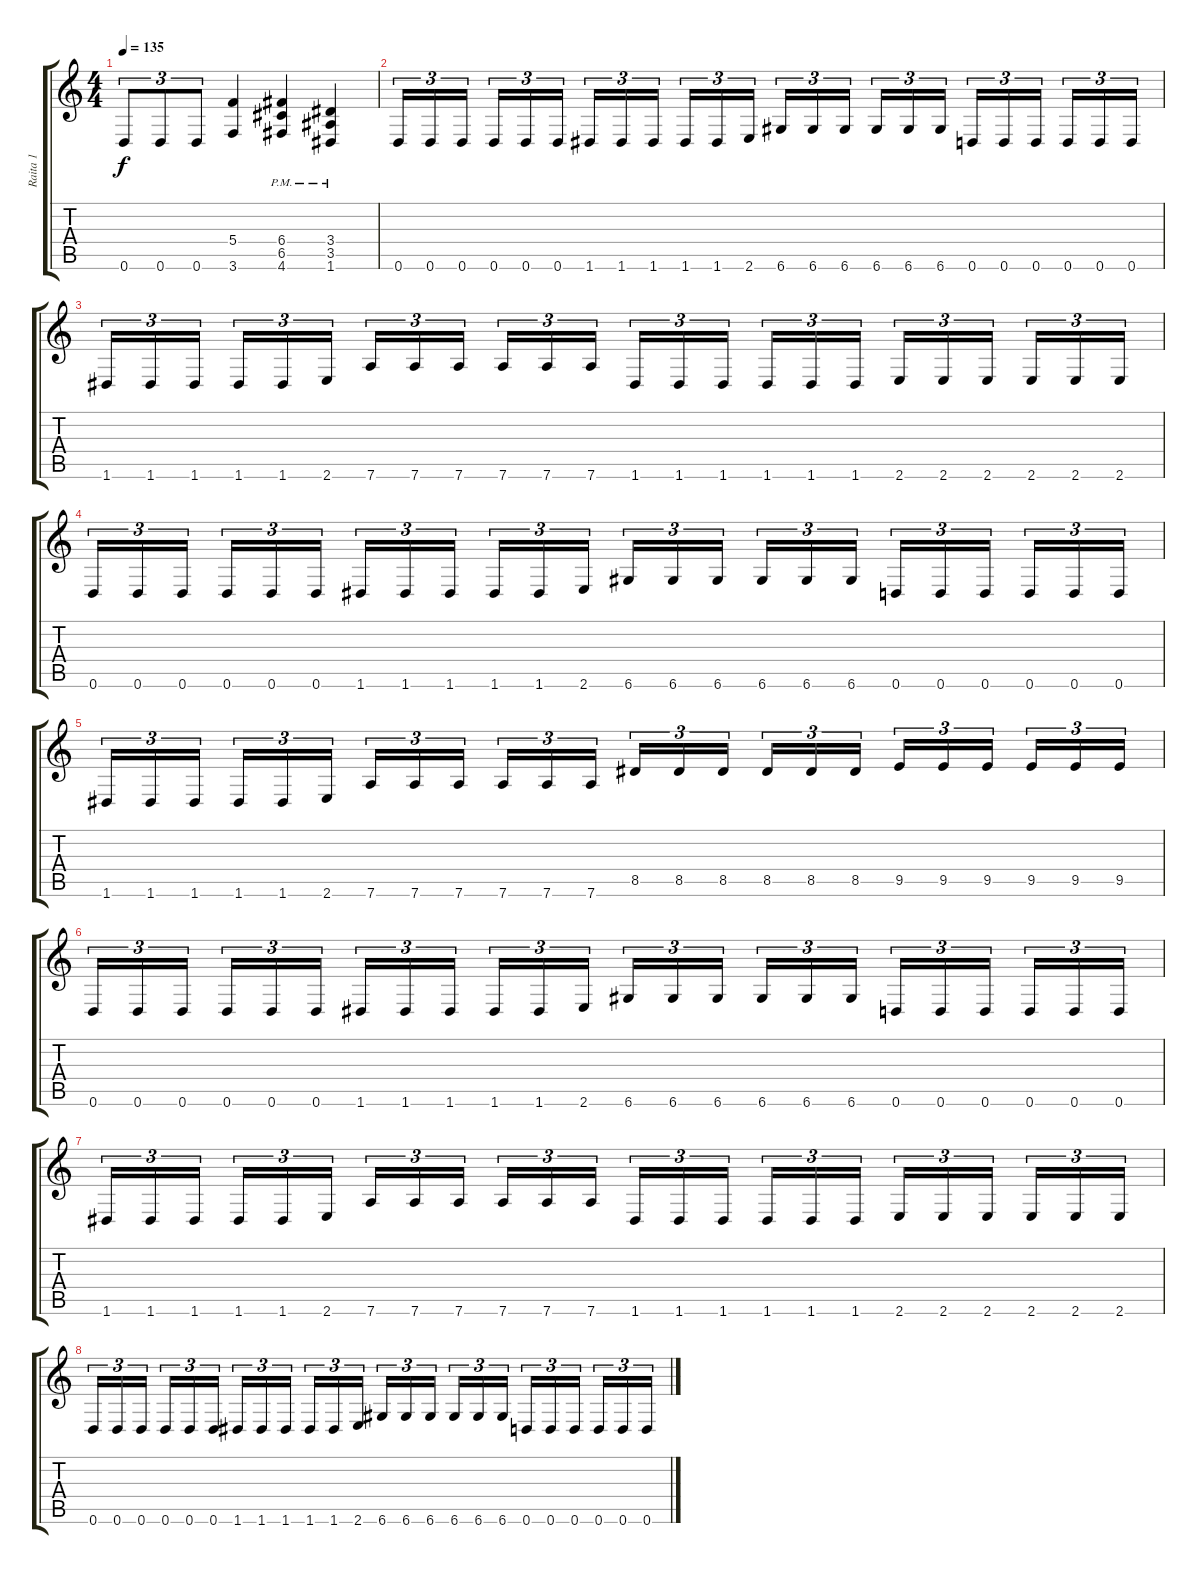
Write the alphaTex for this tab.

\track ("Raita 1" "Raita 1") {instrument distortionguitar}
\staff {score tabs}
\tuning (D4 A3 F3 C3 G2 D2) {hide}
\ts (4 4)
\tempo 135
\clef g2
\ks c
0.6.8{tu (3 2) dy f} 0.6.8{tu (3 2)} 0.6.8{tu (3 2)} (5.4 3.6).4 (6.4{pm} 6.5{pm} 4.6{pm}).4 (3.4{pm} 3.5{pm} 1.6{pm}).4 |
0.6.16{tu (3 2)} 0.6.16{tu (3 2)} 0.6.16{tu (3 2) beam splitsecondary} 0.6.16{tu (3 2)} 0.6.16{tu (3 2)} 0.6.16{tu (3 2)} 1.6.16{tu (3 2)} 1.6.16{tu (3 2)} 1.6.16{tu (3 2) beam splitsecondary} 1.6.16{tu (3 2)} 1.6.16{tu (3 2)} 2.6.16{tu (3 2)} 6.6.16{tu (3 2)} 6.6.16{tu (3 2)} 6.6.16{tu (3 2) beam splitsecondary} 6.6.16{tu (3 2)} 6.6.16{tu (3 2)} 6.6.16{tu (3 2)} 0.6.16{tu (3 2)} 0.6.16{tu (3 2)} 0.6.16{tu (3 2) beam splitsecondary} 0.6.16{tu (3 2)} 0.6.16{tu (3 2)} 0.6.16{tu (3 2)} |
1.6.16{tu (3 2)} 1.6.16{tu (3 2)} 1.6.16{tu (3 2) beam splitsecondary} 1.6.16{tu (3 2)} 1.6.16{tu (3 2)} 2.6.16{tu (3 2)} 7.6.16{tu (3 2)} 7.6.16{tu (3 2)} 7.6.16{tu (3 2) beam splitsecondary} 7.6.16{tu (3 2)} 7.6.16{tu (3 2)} 7.6.16{tu (3 2)} 1.6.16{tu (3 2)} 1.6.16{tu (3 2)} 1.6.16{tu (3 2) beam splitsecondary} 1.6.16{tu (3 2)} 1.6.16{tu (3 2)} 1.6.16{tu (3 2)} 2.6.16{tu (3 2)} 2.6.16{tu (3 2)} 2.6.16{tu (3 2) beam splitsecondary} 2.6.16{tu (3 2)} 2.6.16{tu (3 2)} 2.6.16{tu (3 2)} |
0.6.16{tu (3 2)} 0.6.16{tu (3 2)} 0.6.16{tu (3 2) beam splitsecondary} 0.6.16{tu (3 2)} 0.6.16{tu (3 2)} 0.6.16{tu (3 2)} 1.6.16{tu (3 2)} 1.6.16{tu (3 2)} 1.6.16{tu (3 2) beam splitsecondary} 1.6.16{tu (3 2)} 1.6.16{tu (3 2)} 2.6.16{tu (3 2)} 6.6.16{tu (3 2)} 6.6.16{tu (3 2)} 6.6.16{tu (3 2) beam splitsecondary} 6.6.16{tu (3 2)} 6.6.16{tu (3 2)} 6.6.16{tu (3 2)} 0.6.16{tu (3 2)} 0.6.16{tu (3 2)} 0.6.16{tu (3 2) beam splitsecondary} 0.6.16{tu (3 2)} 0.6.16{tu (3 2)} 0.6.16{tu (3 2)} |
1.6.16{tu (3 2)} 1.6.16{tu (3 2)} 1.6.16{tu (3 2) beam splitsecondary} 1.6.16{tu (3 2)} 1.6.16{tu (3 2)} 2.6.16{tu (3 2)} 7.6.16{tu (3 2)} 7.6.16{tu (3 2)} 7.6.16{tu (3 2) beam splitsecondary} 7.6.16{tu (3 2)} 7.6.16{tu (3 2)} 7.6.16{tu (3 2)} 8.5.16{tu (3 2)} 8.5.16{tu (3 2)} 8.5.16{tu (3 2) beam splitsecondary} 8.5.16{tu (3 2)} 8.5.16{tu (3 2)} 8.5.16{tu (3 2)} 9.5.16{tu (3 2)} 9.5.16{tu (3 2)} 9.5.16{tu (3 2) beam splitsecondary} 9.5.16{tu (3 2)} 9.5.16{tu (3 2)} 9.5.16{tu (3 2)} |
0.6.16{tu (3 2)} 0.6.16{tu (3 2)} 0.6.16{tu (3 2) beam splitsecondary} 0.6.16{tu (3 2)} 0.6.16{tu (3 2)} 0.6.16{tu (3 2)} 1.6.16{tu (3 2)} 1.6.16{tu (3 2)} 1.6.16{tu (3 2) beam splitsecondary} 1.6.16{tu (3 2)} 1.6.16{tu (3 2)} 2.6.16{tu (3 2)} 6.6.16{tu (3 2)} 6.6.16{tu (3 2)} 6.6.16{tu (3 2) beam splitsecondary} 6.6.16{tu (3 2)} 6.6.16{tu (3 2)} 6.6.16{tu (3 2)} 0.6.16{tu (3 2)} 0.6.16{tu (3 2)} 0.6.16{tu (3 2) beam splitsecondary} 0.6.16{tu (3 2)} 0.6.16{tu (3 2)} 0.6.16{tu (3 2)} |
1.6.16{tu (3 2)} 1.6.16{tu (3 2)} 1.6.16{tu (3 2) beam splitsecondary} 1.6.16{tu (3 2)} 1.6.16{tu (3 2)} 2.6.16{tu (3 2)} 7.6.16{tu (3 2)} 7.6.16{tu (3 2)} 7.6.16{tu (3 2) beam splitsecondary} 7.6.16{tu (3 2)} 7.6.16{tu (3 2)} 7.6.16{tu (3 2)} 1.6.16{tu (3 2)} 1.6.16{tu (3 2)} 1.6.16{tu (3 2) beam splitsecondary} 1.6.16{tu (3 2)} 1.6.16{tu (3 2)} 1.6.16{tu (3 2)} 2.6.16{tu (3 2)} 2.6.16{tu (3 2)} 2.6.16{tu (3 2) beam splitsecondary} 2.6.16{tu (3 2)} 2.6.16{tu (3 2)} 2.6.16{tu (3 2)} |
0.6.16{tu (3 2)} 0.6.16{tu (3 2)} 0.6.16{tu (3 2) beam splitsecondary} 0.6.16{tu (3 2)} 0.6.16{tu (3 2)} 0.6.16{tu (3 2)} 1.6.16{tu (3 2)} 1.6.16{tu (3 2)} 1.6.16{tu (3 2) beam splitsecondary} 1.6.16{tu (3 2)} 1.6.16{tu (3 2)} 2.6.16{tu (3 2)} 6.6.16{tu (3 2)} 6.6.16{tu (3 2)} 6.6.16{tu (3 2) beam splitsecondary} 6.6.16{tu (3 2)} 6.6.16{tu (3 2)} 6.6.16{tu (3 2)} 0.6.16{tu (3 2)} 0.6.16{tu (3 2)} 0.6.16{tu (3 2) beam splitsecondary} 0.6.16{tu (3 2)} 0.6.16{tu (3 2)} 0.6.16{tu (3 2)}
